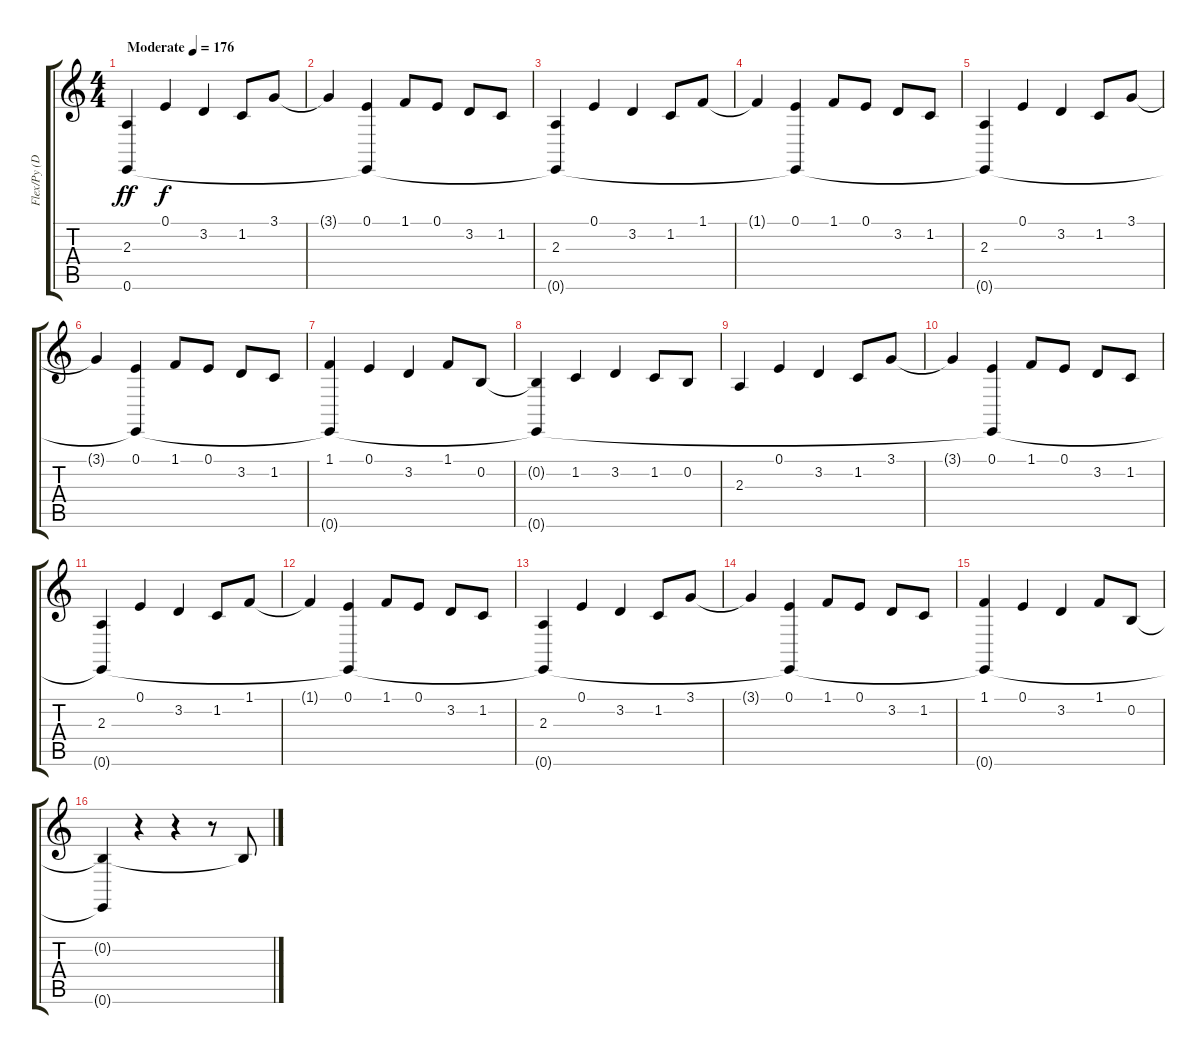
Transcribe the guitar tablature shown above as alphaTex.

\track ("Flex/Py (Dudelsäcke)" "Flex/Py (D") {instrument bagpipe}
\staff {score tabs}
\tuning (E4 B3 G3 D3 A2 E2) {hide}
\ts (4 4)
\tempo (176 "Moderate")
\clef g2
\ks c
(2.3 0.6).4{dy ff instrument bagpipe} 0.1.4{dy f} 3.2.4 1.2.8 3.1.8 |
3.1{t}.4 (0.1 0.6{t}).4 1.1.8 0.1.8 3.2.8 1.2.8 |
(2.3 0.6{t}).4 0.1.4 3.2.4 1.2.8 1.1.8 |
1.1{t}.4 (0.1 0.6{t}).4 1.1.8 0.1.8 3.2.8 1.2.8 |
(2.3 0.6{t}).4 0.1.4 3.2.4 1.2.8 3.1.8 |
3.1{t}.4 (0.1 0.6{t}).4 1.1.8 0.1.8 3.2.8 1.2.8 |
(1.1 0.6{t}).4 0.1.4 3.2.4 1.1.8 0.2.8 |
(0.2{t} 0.6{t}).4 1.2.4 3.2.4 1.2.8 0.2.8 |
2.3.4 0.1.4 3.2.4 1.2.8 3.1.8 |
3.1{t}.4 (0.1 0.6{t}).4 1.1.8 0.1.8 3.2.8 1.2.8 |
(2.3 0.6{t}).4 0.1.4 3.2.4 1.2.8 1.1.8 |
1.1{t}.4 (0.1 0.6{t}).4 1.1.8 0.1.8 3.2.8 1.2.8 |
(2.3 0.6{t}).4 0.1.4 3.2.4 1.2.8 3.1.8 |
3.1{t}.4 (0.1 0.6{t}).4 1.1.8 0.1.8 3.2.8 1.2.8 |
(1.1 0.6{t}).4 0.1.4 3.2.4 1.1.8 0.2.8 |
(0.2{t} 0.6{t}).4 r.4 r.4 r.8 0.2{t}.8
